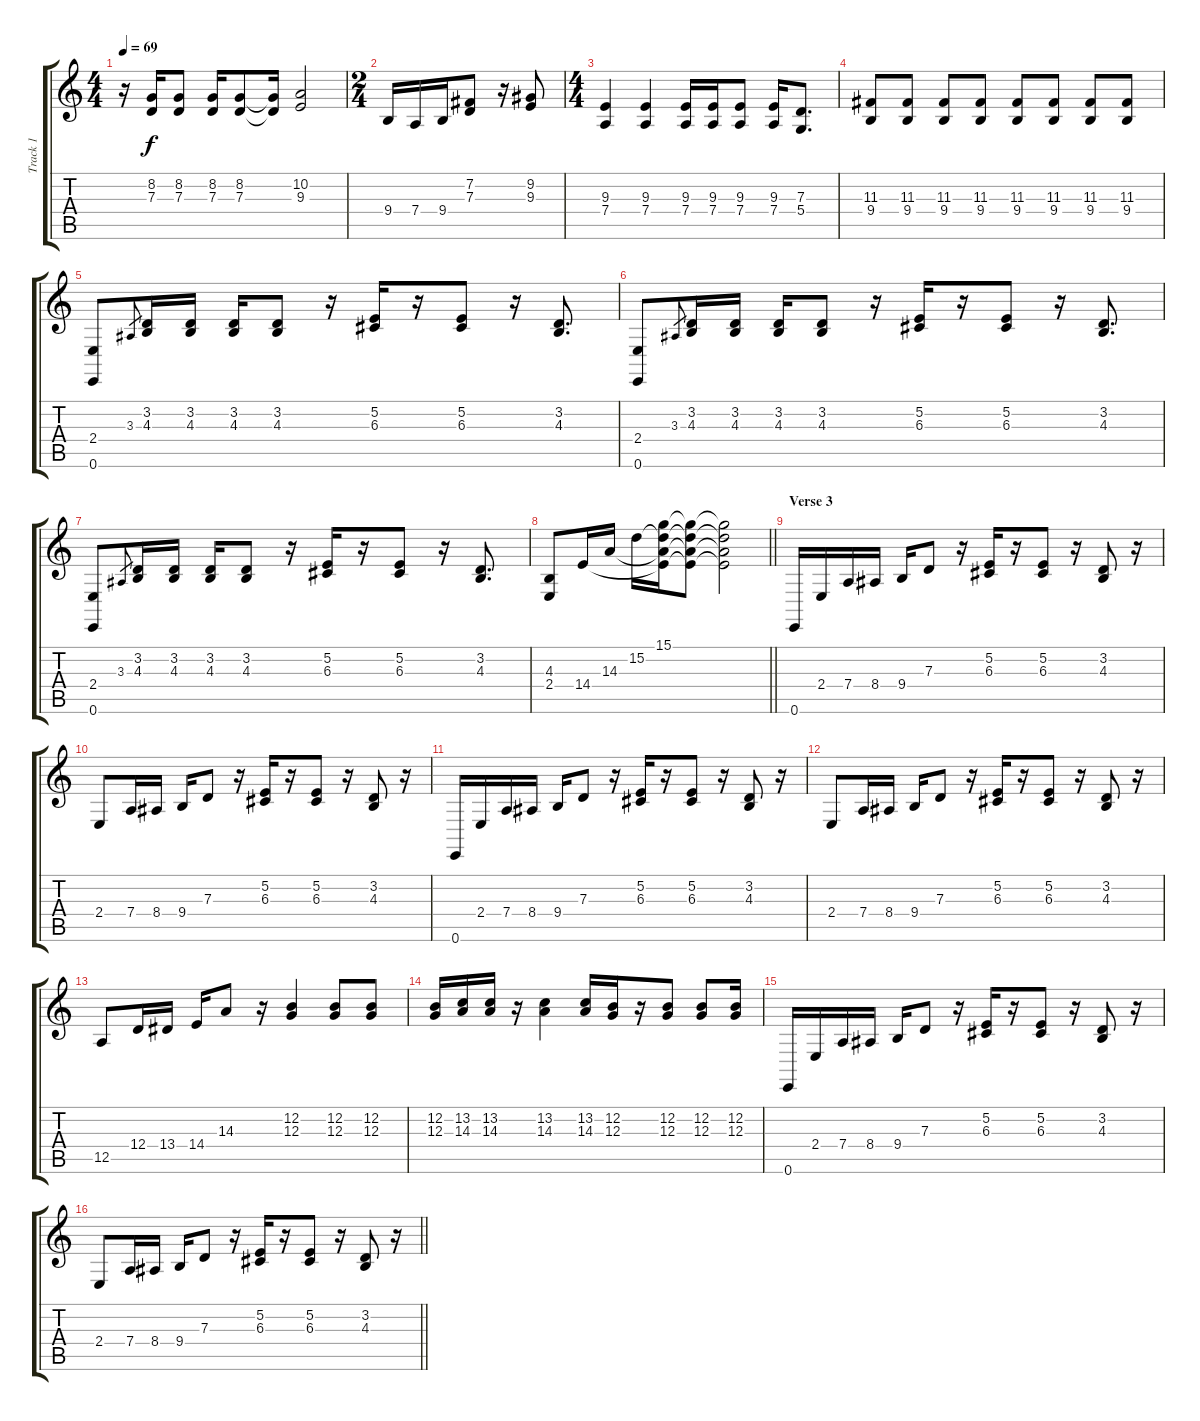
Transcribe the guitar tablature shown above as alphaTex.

\track ("Track 1" "Track 1") {instrument electricpiano1}
\staff {score tabs}
\tuning (E4 B3 G3 D3 A2 E2) {hide}
\ts (4 4)
\tempo 69
\clef g2
\ks c
r.16{dy f} (8.2 7.3).16 (8.2 7.3).8 (8.2 7.3).16 (8.2 7.3).8 (8.2{t} 7.3{t}).16 (10.2 9.3).2 |
\ts (2 4)
9.4.16 7.4.16 9.4.16 (7.2 7.3).8 r.16 (9.2 9.3).8 |
\ts (4 4)
(9.3 7.4).4 (9.3 7.4).4 (9.3 7.4).16 (9.3 7.4).16 (9.3 7.4).8 (9.3 7.4).16 (7.3 5.4).8{d} |
(11.3 9.4).8 (11.3 9.4).8 (11.3 9.4).8 (11.3 9.4).8 (11.3 9.4).8 (11.3 9.4).8 (11.3 9.4).8 (11.3 9.4).8 |
(2.4 0.6).8 3.3.8{gr} (3.2 4.3).16 (3.2 4.3).16 (3.2 4.3).16 (3.2 4.3).8 r.16 (5.2 6.3).16 r.16 (5.2 6.3).8 r.16 (3.2 4.3).8{d} |
(2.4 0.6).8 3.3.8{gr} (3.2 4.3).16 (3.2 4.3).16 (3.2 4.3).16 (3.2 4.3).8 r.16 (5.2 6.3).16 r.16 (5.2 6.3).8 r.16 (3.2 4.3).8{d} |
(2.4 0.6).8 3.3.8{gr} (3.2 4.3).16 (3.2 4.3).16 (3.2 4.3).16 (3.2 4.3).8 r.16 (5.2 6.3).16 r.16 (5.2 6.3).8 r.16 (3.2 4.3).8{d} |
\barLineRight lightlight
(4.3 2.4).8 14.4.16 14.3.16 15.2.16 (15.1 15.2{t} 14.3{t} 14.4{t}).16 (15.1{t} 15.2{t} 14.3{t} 14.4{t}).8 (15.1{t} 15.2{t} 14.3{t} 14.4{t}).2 |
\section ("" "Verse 3")
0.6.16 2.4.16 7.4.16 8.4.16 9.4.16 7.3.8 r.16 (5.2 6.3).16 r.16 (5.2 6.3).8 r.16 (3.2 4.3).8 r.16 |
2.4.8 7.4.16 8.4.16 9.4.16 7.3.8 r.16 (5.2 6.3).16 r.16 (5.2 6.3).8 r.16 (3.2 4.3).8 r.16 |
0.6.16 2.4.16 7.4.16 8.4.16 9.4.16 7.3.8 r.16 (5.2 6.3).16 r.16 (5.2 6.3).8 r.16 (3.2 4.3).8 r.16 |
2.4.8 7.4.16 8.4.16 9.4.16 7.3.8 r.16 (5.2 6.3).16 r.16 (5.2 6.3).8 r.16 (3.2 4.3).8 r.16 |
12.5.8 12.4.16 13.4.16 14.4.16 14.3.8 r.16 (12.2 12.3).4 (12.2 12.3).8 (12.2 12.3).8 |
(12.2 12.3).16 (13.2 14.3).16 (13.2 14.3).16 r.16 (13.2 14.3).4 (13.2 14.3).16 (12.2 12.3).16 r.16 (12.2 12.3).8 (12.2 12.3).8 (12.2 12.3).16 |
0.6.16 2.4.16 7.4.16 8.4.16 9.4.16 7.3.8 r.16 (5.2 6.3).16 r.16 (5.2 6.3).8 r.16 (3.2 4.3).8 r.16 |
\barLineRight lightlight
2.4.8 7.4.16 8.4.16 9.4.16 7.3.8 r.16 (5.2 6.3).16 r.16 (5.2 6.3).8 r.16 (3.2 4.3).8 r.16
